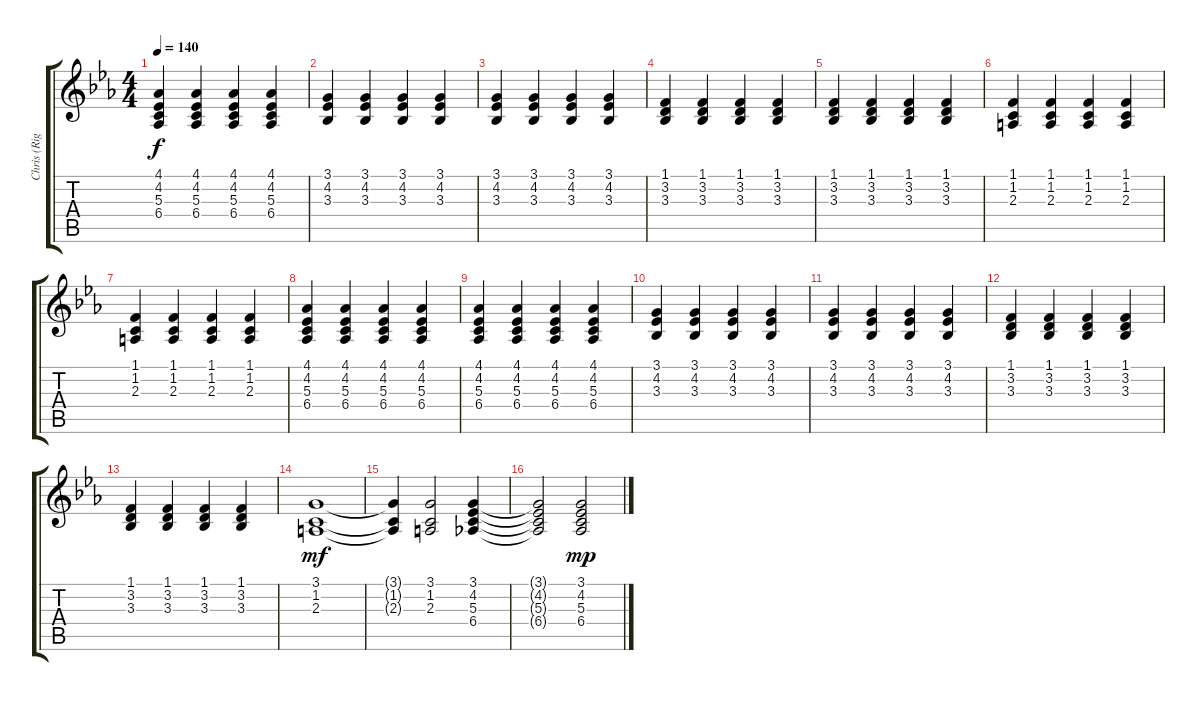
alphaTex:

\track ("Chris (Right Hand)" "Chris (Rig") {instrument acousticgrandpiano}
\staff {score tabs}
\tuning (E4 B3 G3 D3 A2 E2) {hide}
\ts (4 4)
\tempo 140
\clef g2
\ks eb
(4.1 4.2 5.3 6.4).4{dy f} (4.1 4.2 5.3 6.4).4 (4.1 4.2 5.3 6.4).4 (4.1 4.2 5.3 6.4).4 |
(3.1 4.2 3.3).4 (3.1 4.2 3.3).4 (3.1 4.2 3.3).4 (3.1 4.2 3.3).4 |
(3.1 4.2 3.3).4 (3.1 4.2 3.3).4 (3.1 4.2 3.3).4 (3.1 4.2 3.3).4 |
(1.1 3.2 3.3).4 (1.1 3.2 3.3).4 (1.1 3.2 3.3).4 (1.1 3.2 3.3).4 |
(1.1 3.2 3.3).4 (1.1 3.2 3.3).4 (1.1 3.2 3.3).4 (1.1 3.2 3.3).4 |
(1.1 1.2 2.3).4 (1.1 1.2 2.3).4 (1.1 1.2 2.3).4 (1.1 1.2 2.3).4 |
(1.1 1.2 2.3).4 (1.1 1.2 2.3).4 (1.1 1.2 2.3).4 (1.1 1.2 2.3).4 |
(4.1 4.2 5.3 6.4).4 (4.1 4.2 5.3 6.4).4 (4.1 4.2 5.3 6.4).4 (4.1 4.2 5.3 6.4).4 |
(4.1 4.2 5.3 6.4).4 (4.1 4.2 5.3 6.4).4 (4.1 4.2 5.3 6.4).4 (4.1 4.2 5.3 6.4).4 |
(3.1 4.2 3.3).4 (3.1 4.2 3.3).4 (3.1 4.2 3.3).4 (3.1 4.2 3.3).4 |
(3.1 4.2 3.3).4 (3.1 4.2 3.3).4 (3.1 4.2 3.3).4 (3.1 4.2 3.3).4 |
(1.1 3.2 3.3).4 (1.1 3.2 3.3).4 (1.1 3.2 3.3).4 (1.1 3.2 3.3).4 |
(1.1 3.2 3.3).4 (1.1 3.2 3.3).4 (1.1 3.2 3.3).4 (1.1 3.2 3.3).4 |
(3.1 1.2 2.3).1{dy mf} |
(3.1{t} 1.2{t} 2.3{t}).4 (3.1 1.2 2.3).2 (3.1 4.2 5.3 6.4).4 |
(3.1{t} 4.2{t} 5.3{t} 6.4{t}).2 (3.1 4.2 5.3 6.4).2{dy mp}
